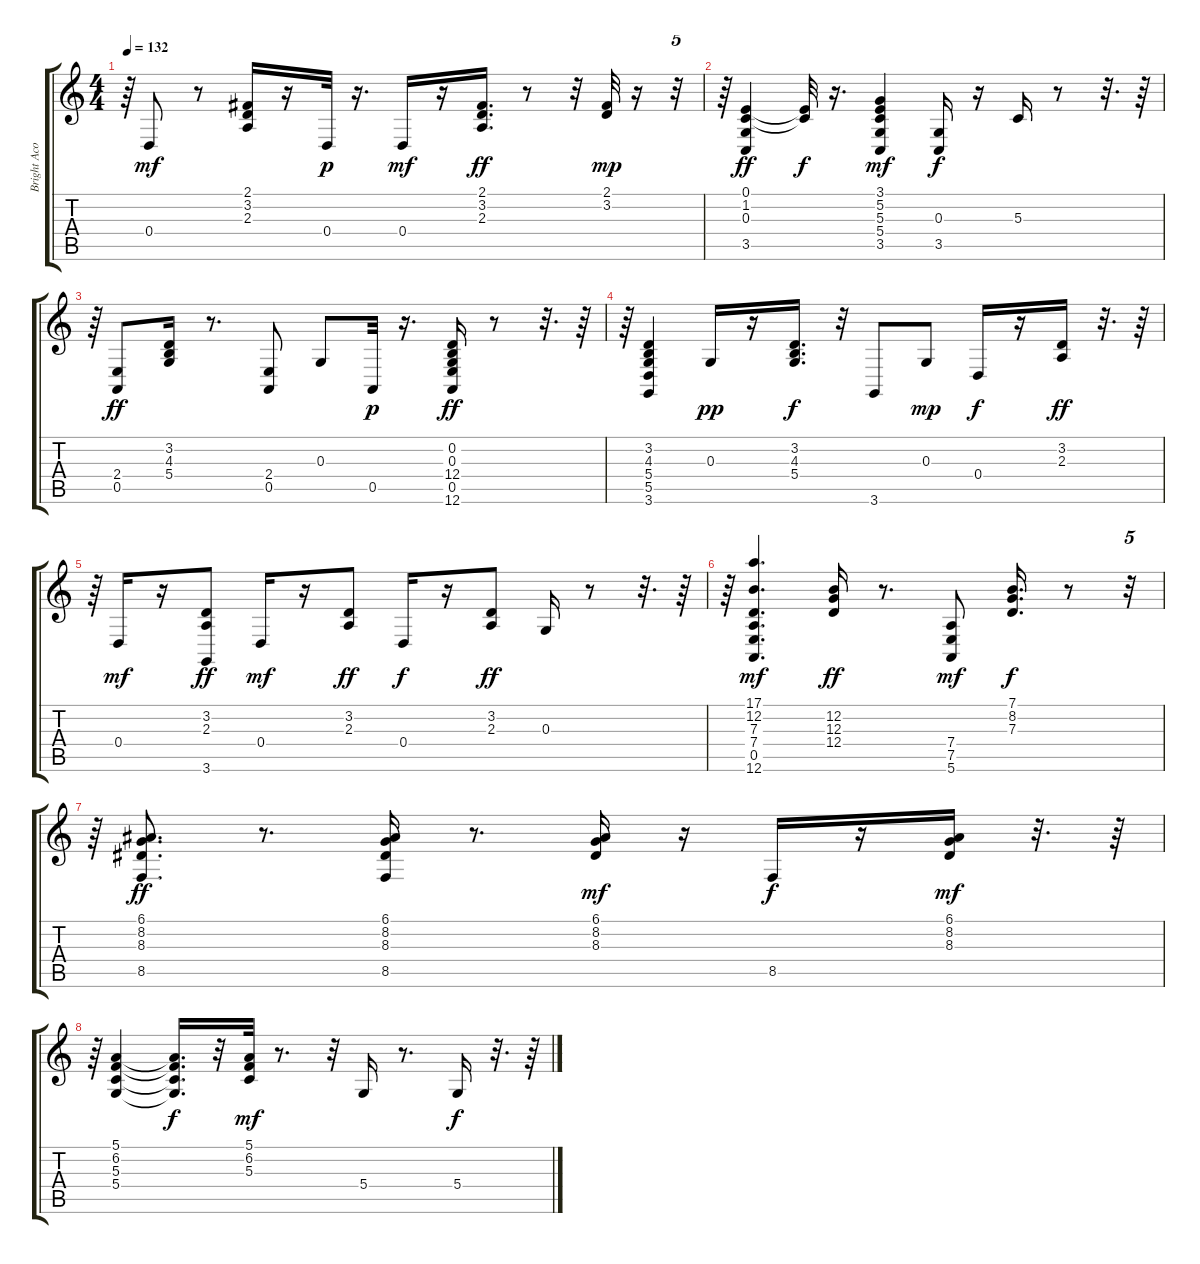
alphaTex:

\track ("Bright Acoustic" "Bright Aco") {instrument brightacousticpiano}
\staff {score tabs}
\tuning (E4 B3 G3 D3 A2 E2) {hide}
\ts (4 4)
\tempo 132
\clef g2
\ks c
r.64{dy ff} 0.4.8{dy mf} r.8 (2.1 3.2 2.3).16 r.16 0.4.32{dy p} r.16{d} 0.4.16{dy mf} r.16 (2.1 3.2 2.3).16{d dy ff} r.8 r.32 (2.1 3.2).32{dy mp} r.16 r.32{tu (5 4)} |
r.64 (0.1 1.2 0.3 3.5).4{dy ff} (0.1{t} 1.2{t}).32{dy f} r.16{d} (3.1 5.2 5.3 5.4 3.5).4{dy mf} (0.3 3.5).16{dy f} r.16 5.3.16 r.8 r.32{d} r.64 |
r.64 (2.4 0.5).8{dy ff} (3.2 4.3 5.4).16 r.8{d} (2.4 0.5).8 0.3.8 0.5.32{dy p} r.16{d} (0.2 0.3 12.4 0.5 12.6).16{dy ff} r.8 r.32{d} r.64 |
r.64 (3.2 4.3 5.4 5.5 3.6).4 0.3.16{dy pp} r.16 (3.2 4.3 5.4).16{d dy f} r.32 3.6.8 0.3.8{dy mp} 0.4.16{dy f} r.16 (3.2 2.3).16{dy ff} r.32{d} r.64 |
r.64 0.4.16{dy mf} r.16 (3.2 2.3 3.6).8{dy ff} 0.4.16{dy mf} r.16 (3.2 2.3).8{dy ff} 0.4.16{dy f} r.16 (3.2 2.3).8{dy ff} 0.3.16 r.8 r.32{d} r.64 |
r.64 (17.1 12.2 7.3 7.4 0.5 12.6).4{d dy mf} (12.2 12.3 12.4).16{dy ff} r.8{d} (7.4 7.5 5.6).8{dy mf} (7.1 8.2 7.3).16{d dy f} r.8 r.32{tu (5 4)} |
r.64 (6.1 8.2 8.3 8.5).8{d dy ff} r.8{d} (6.1 8.2 8.3 8.5).16 r.8{d} (6.1 8.2 8.3).16{dy mf} r.16 8.5.16{dy f} r.16 (6.1 8.2 8.3).16{dy mf} r.32{d} r.64 |
r.64 (5.1 6.2 5.3 5.4).4 (5.1{t} 6.2{t} 5.3{t} 5.4{t}).16{d dy f} r.32 (5.1 6.2 5.3).32{dy mf} r.8{d} r.32 5.4.16 r.8{d} 5.4.16{dy f} r.32{d} r.64
